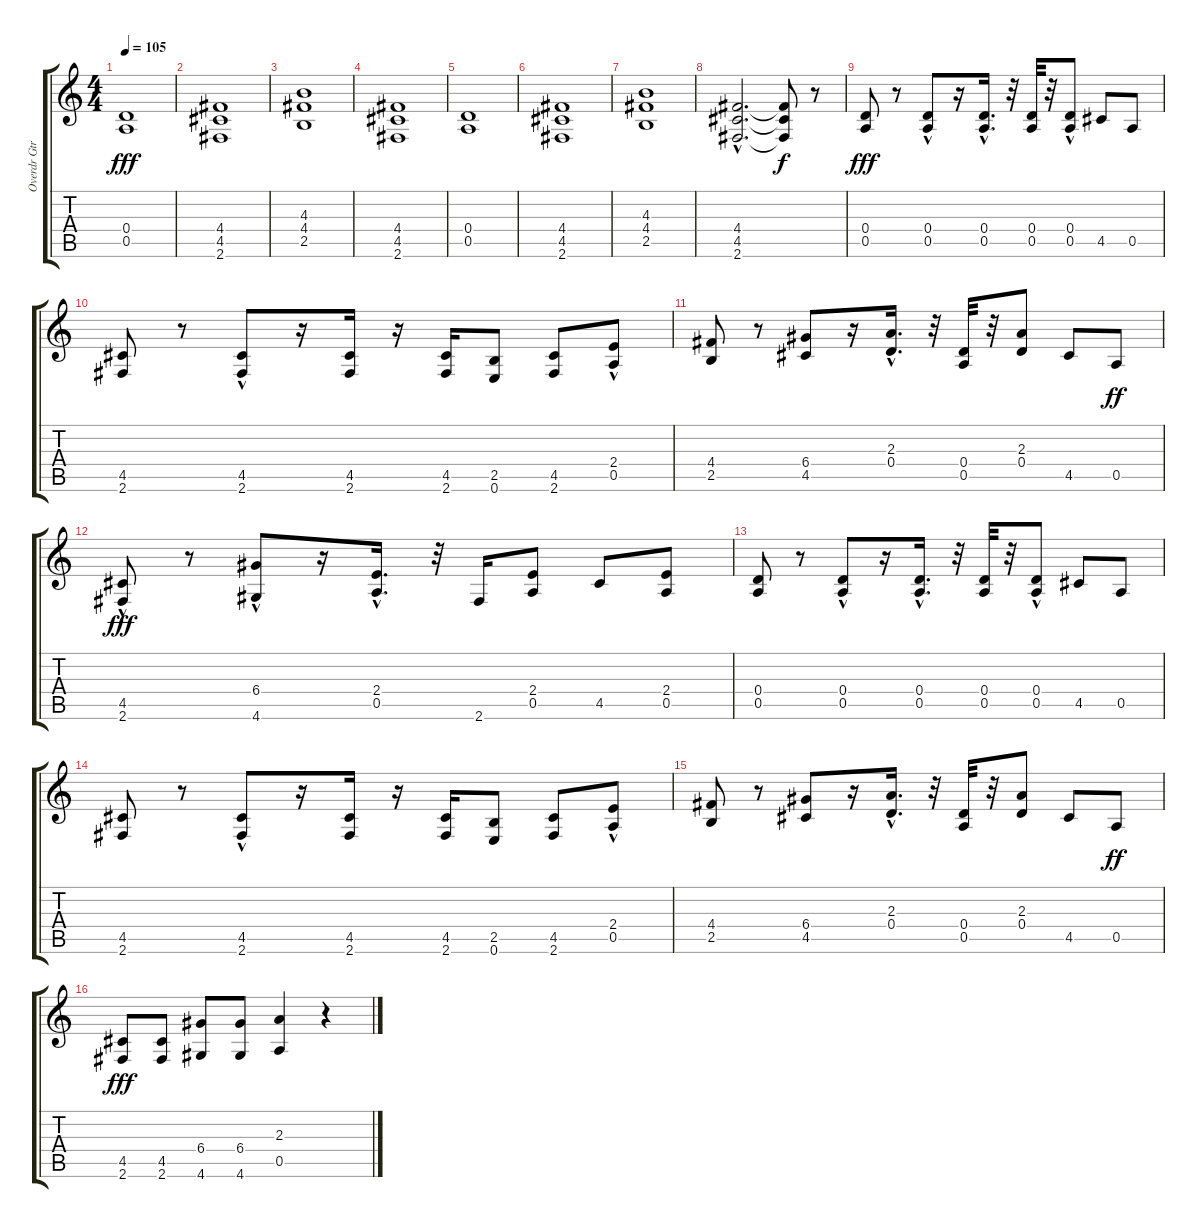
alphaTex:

\track ("Overdr Gtr" "Overdr Gtr") {instrument overdrivenguitar}
\staff {score tabs}
\tuning (E4 B3 G3 D3 A2 E2) {hide}
\ts (4 4)
\tempo 105
\clef g2
\ks c
(0.4 0.5).1{dy fff} |
(4.4 4.5 2.6).1 |
(4.3 4.4 2.5).1 |
(4.4 4.5 2.6).1 |
(0.4 0.5).1 |
(4.4 4.5 2.6).1 |
(4.3 4.4 2.5).1 |
(4.4{hac} 4.5{hac} 2.6{hac}).2{d} (4.4{t} 4.5{t} 2.6{t}).8{dy f} r.8 |
(0.4 0.5).8{dy fff} r.8 (0.4{hac} 0.5).8 r.16 (0.4{hac} 0.5{hac}).16{d} r.32 (0.4 0.5).32 r.32 (0.4 0.5{hac}).8 4.5.8 0.5.8 |
(4.5 2.6).8 r.8 (4.5{hac} 2.6).8 r.16 (4.5 2.6).16 r.16 (4.5 2.6).16 (2.5 0.6).8 (4.5 2.6).8 (2.4 0.5{hac}).8 |
(4.4 2.5).8 r.8 (6.4 4.5).8 r.16 (2.3{hac} 0.4{hac}).16{d} r.32 (0.4 0.5).32 r.32 (2.3 0.4).8 4.5.8 0.5.8{dy ff} |
(4.5{hac} 2.6).8{dy fff} r.8 (6.4{hac} 4.6).8 r.16 (2.4{hac} 0.5{hac}).16{d} r.32 2.6.16 (2.4 0.5).8 4.5.8 (2.4 0.5).8 |
(0.4 0.5).8 r.8 (0.4{hac} 0.5).8 r.16 (0.4{hac} 0.5{hac}).16{d} r.32 (0.4 0.5).32 r.32 (0.4 0.5{hac}).8 4.5.8 0.5.8 |
(4.5 2.6).8 r.8 (4.5{hac} 2.6).8 r.16 (4.5 2.6).16 r.16 (4.5 2.6).16 (2.5 0.6).8 (4.5 2.6).8 (2.4 0.5{hac}).8 |
(4.4 2.5).8 r.8 (6.4 4.5).8 r.16 (2.3{hac} 0.4{hac}).16{d} r.32 (0.4 0.5).32 r.32 (2.3 0.4).8 4.5.8 0.5.8{dy ff} |
(4.5 2.6).8{dy fff} (4.5 2.6).8 (6.4 4.6).8 (6.4 4.6).8 (2.3 0.5).4 r.4
